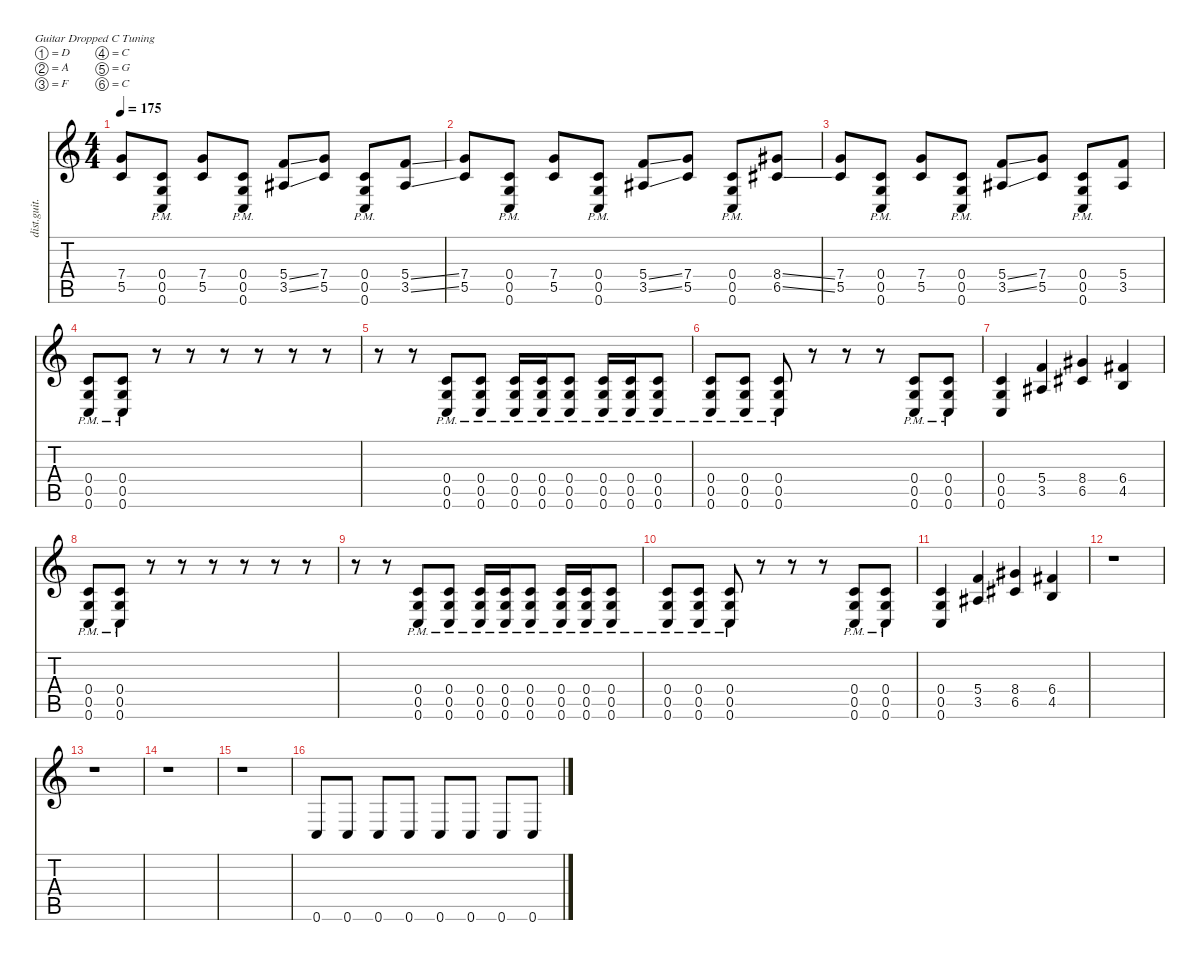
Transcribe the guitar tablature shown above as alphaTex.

\defaultSystemsLayout 4
\hideDynamics
\bracketExtendMode nobrackets
\otherSystemsTrackNameOrientation horizontal
\track ("Distortion Guitar" "dist.guit.") {instrument distortionguitar}
\staff {score tabs}
\tuning (D4 A3 F3 C3 G2 C2)
\ts (4 4)
\tempo 175
\clef g2
\ks c
(5.5 7.4).8{dy mf beam Up} (0.6{pm} 0.5{pm} 0.4{pm}).8{beam Up} (5.5 7.4).8{beam Up} (0.6{pm} 0.5{pm} 0.4{pm}).8{beam Up} (3.5{ss acc #} 5.4{ss}).8{beam Up} (5.5 7.4).8{beam Up} (0.6{pm} 0.5{pm} 0.4{pm}).8{beam Up} (3.5{ss acc #} 5.4{ss}).8{beam Up} |
(5.5 7.4).8{beam Up} (0.6{pm} 0.5{pm} 0.4{pm}).8{beam Up} (5.5 7.4).8{beam Up} (0.6{pm} 0.5{pm} 0.4{pm}).8{beam Up} (3.5{ss acc #} 5.4{ss}).8{beam Up} (5.5 7.4).8{beam Up} (0.6{pm} 0.5{pm} 0.4{pm}).8{beam Up} (6.5{ss acc #} 8.4{ss acc #}).8{beam Up} |
(5.5 7.4).8{beam Up} (0.6{pm} 0.5{pm} 0.4{pm}).8{beam Up} (5.5 7.4).8{beam Up} (0.6{pm} 0.5{pm} 0.4{pm}).8{beam Up} (3.5{ss acc #} 5.4{ss}).8{beam Up} (5.5 7.4).8{beam Up} (0.6{pm} 0.5{pm} 0.4{pm}).8{beam Up} (3.5{acc #} 5.4).8{beam Up} |
(0.6{pm} 0.5{pm} 0.4{pm}).8{beam Up} (0.4{pm} 0.5{pm} 0.6{pm}).8{beam Up} r.8{beam Up} r.8{beam Up} r.8{beam Up} r.8{beam Up} r.8{beam Up} r.8{beam Up} |
r.8{beam Down} r.8{beam Down} (0.6{pm} 0.5{pm} 0.4{pm}).8{beam Up} (0.6{pm} 0.4{pm} 0.5{pm}).8{beam Up} (0.6{pm} 0.4{pm} 0.5{pm}).16{beam Up} (0.6{pm} 0.5{pm} 0.4{pm}).16{beam Up} (0.6{pm} 0.4{pm} 0.5{pm}).8{beam Up} (0.6{pm} 0.5{pm} 0.4{pm}).16{beam Up} (0.6{pm} 0.5{pm} 0.4{pm}).16{beam Up} (0.6{pm} 0.4{pm} 0.5{pm}).8{beam Up} |
(0.6{pm} 0.5{pm} 0.4{pm}).8{beam Up} (0.6{pm} 0.4{pm} 0.5{pm}).8{beam Up} (0.6{pm} 0.5{pm} 0.4{pm}).8{beam Up} r.8{beam Up} r.8{beam Up} r.8{beam Up} (0.6{pm} 0.5{pm} 0.4{pm}).8{beam Up} (0.6{pm} 0.4{pm} 0.5{pm}).8{beam Up} |
(0.6 0.5 0.4).4{beam Up} (3.5{acc #} 5.4).4{beam Up} (6.5{acc #} 8.4{acc #}).4{beam Up} (4.5 6.4{acc #}).4{beam Up} |
(0.6{pm} 0.5{pm} 0.4{pm}).8{beam Up} (0.4{pm} 0.5{pm} 0.6{pm}).8{beam Up} r.8{beam Up} r.8{beam Up} r.8{beam Up} r.8{beam Up} r.8{beam Up} r.8{beam Up} |
r.8{beam Down} r.8{beam Down} (0.6{pm} 0.5{pm} 0.4{pm}).8{beam Up} (0.6{pm} 0.4{pm} 0.5{pm}).8{beam Up} (0.6{pm} 0.4{pm} 0.5{pm}).16{beam Up} (0.6{pm} 0.5{pm} 0.4{pm}).16{beam Up} (0.6{pm} 0.4{pm} 0.5{pm}).8{beam Up} (0.6{pm} 0.5{pm} 0.4{pm}).16{beam Up} (0.6{pm} 0.5{pm} 0.4{pm}).16{beam Up} (0.6{pm} 0.4{pm} 0.5{pm}).8{beam Up} |
(0.6{pm} 0.5{pm} 0.4{pm}).8{beam Up} (0.6{pm} 0.4{pm} 0.5{pm}).8{beam Up} (0.6{pm} 0.5{pm} 0.4{pm}).8{beam Up} r.8{beam Up} r.8{beam Up} r.8{beam Up} (0.6{pm} 0.5{pm} 0.4{pm}).8{beam Up} (0.6{pm} 0.4{pm} 0.5{pm}).8{beam Up} |
(0.6 0.5 0.4).4{beam Up} (3.5{acc #} 5.4).4{beam Up} (6.5{acc #} 8.4{acc #}).4{beam Up} (4.5 6.4{acc #}).4{beam Up} |
r.1{beam Down} |
r.1{beam Down} |
r.1{beam Down} |
r.1{beam Down} |
0.6.8{beam Up} 0.6.8{beam Up} 0.6.8{beam Up} 0.6.8{beam Up} 0.6.8{beam Up} 0.6.8{beam Up} 0.6.8{beam Up} 0.6.8{beam Up}
